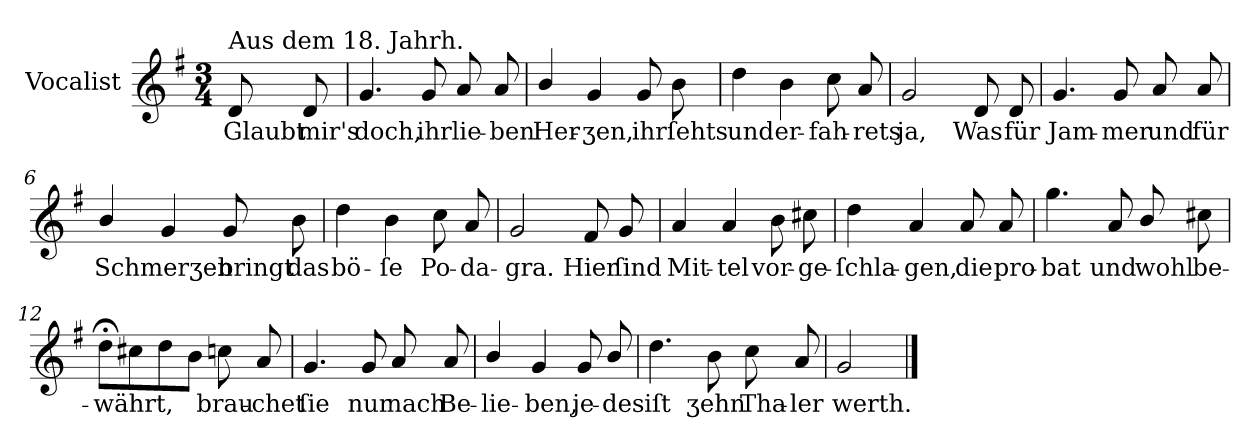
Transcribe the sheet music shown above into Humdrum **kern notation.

**kern	**text
*part1	*part1
*staff1	*staff1
*I"Vocalist	*
*k[f#]	*
*G:	*
*M3/4	*
=	=
!LO:TX:a:t=Aus dem 18. Jahrh.	!
8d	Glaubt
8d	mir's
=1	=1
4.g	doch,
8g	ihr
8a	lie-
8a	-ben
=2	=2
4b/	Her-
4g	-ʒen,
8g	ihr
8b	ſehts
=3	=3
4dd	und
4b	er-
8cc	-fah-
8a	-rets
=4	=4
2g	ja,
8d	Was
8d	für
=5	=5
4.g	Jam-
8g	-mer
8a	und
8a	für
=6	=6
4b/	Schmerʒen
4g	.
8g	bringt
8b	das
=7	=7
4dd	bö-
4b	-ſe
8cc	Po-
8a	-da-
=8	=8
2g	-gra.
8f#	Hier
8g	ſind
=9	=9
4a	Mit-
4a	-tel
8b	vor-
8cc#X	-ge-
=10	=10
4dd	-ſchla-
4a	-gen,
8a	die
8a	pro-
=11	=11
4.gg	-bat
8a	und
8b/	wohl
8cc#X	be-
=12	=12
8dd;<L	-währt,
8cc#X	.
8dd	.
8bJ	.
8ccn	brau-
8a	-chet
=13	=13
4.g	ſie
8g	nur
8a	nach
8a	Be-
=14	=14
4b/	-lie-
4g	-ben,
8g	je-
8b/	-des
=15	=15
4.dd	iſt
8b	ʒehn
8cc	Tha-
8a	-ler
=16	=16
2g	werth.
==	==
*-	*-
